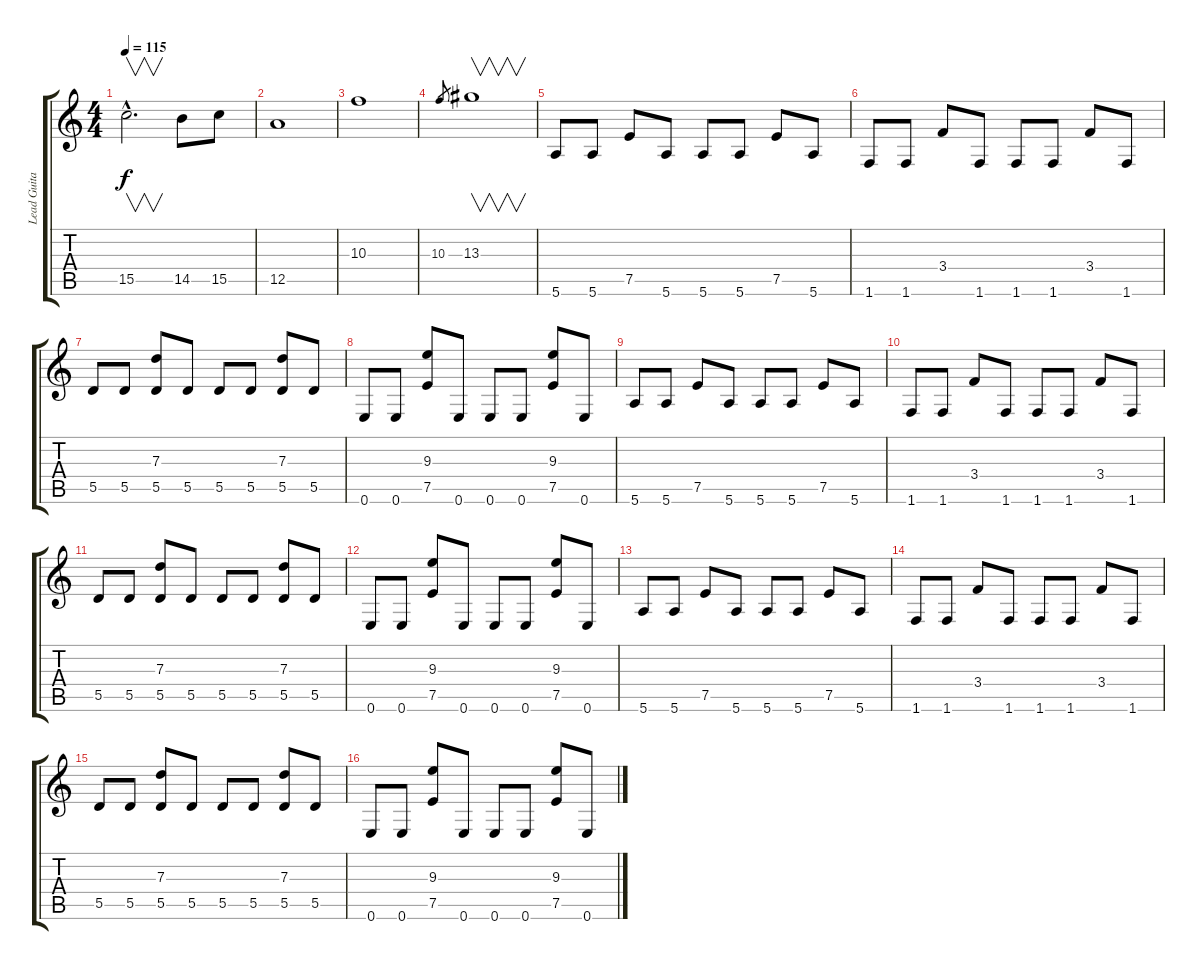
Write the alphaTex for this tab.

\track ("Lead Guitar" "Lead Guita") {instrument distortionguitar}
\staff {score tabs}
\tuning (E4 B3 G3 D3 A2 E2) {hide}
\ts (4 4)
\tempo 115
\clef g2
\ks c
15.5{hac}.2{v d dy f} 14.5.8 15.5.8 |
12.5.1 |
10.3.1 |
10.3.8{gr} 13.3.1{v} |
5.6.8 5.6.8 7.5.8 5.6.8 5.6.8 5.6.8 7.5.8 5.6.8 |
1.6.8 1.6.8 3.4.8 1.6.8 1.6.8 1.6.8 3.4.8 1.6.8 |
5.5.8 5.5.8 (7.3 5.5).8 5.5.8 5.5.8 5.5.8 (7.3 5.5).8 5.5.8 |
0.6.8 0.6.8 (9.3 7.5).8 0.6.8 0.6.8 0.6.8 (9.3 7.5).8 0.6.8 |
5.6.8 5.6.8 7.5.8 5.6.8 5.6.8 5.6.8 7.5.8 5.6.8 |
1.6.8 1.6.8 3.4.8 1.6.8 1.6.8 1.6.8 3.4.8 1.6.8 |
5.5.8 5.5.8 (7.3 5.5).8 5.5.8 5.5.8 5.5.8 (7.3 5.5).8 5.5.8 |
0.6.8 0.6.8 (9.3 7.5).8 0.6.8 0.6.8 0.6.8 (9.3 7.5).8 0.6.8 |
5.6.8 5.6.8 7.5.8 5.6.8 5.6.8 5.6.8 7.5.8 5.6.8 |
1.6.8 1.6.8 3.4.8 1.6.8 1.6.8 1.6.8 3.4.8 1.6.8 |
5.5.8 5.5.8 (7.3 5.5).8 5.5.8 5.5.8 5.5.8 (7.3 5.5).8 5.5.8 |
0.6.8 0.6.8 (9.3 7.5).8 0.6.8 0.6.8 0.6.8 (9.3 7.5).8 0.6.8
